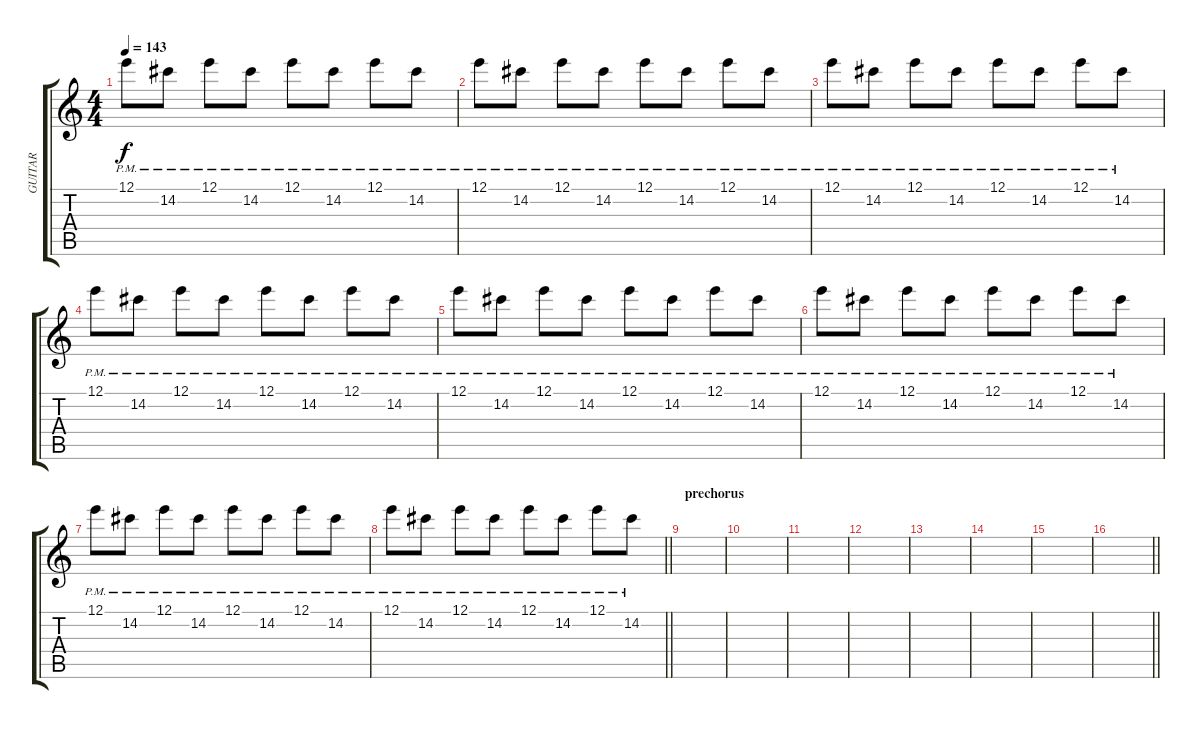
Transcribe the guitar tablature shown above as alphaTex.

\track ("GUITAR" "GUITAR") {instrument distortionguitar}
\staff {score tabs}
\tuning (E4 B3 G3 D3 A2 E2) {hide}
\ts (4 4)
\tempo 143
\clef g2
\ks c
12.1{pm}.8{dy f instrument distortionguitar} 14.2{pm}.8 12.1{pm}.8 14.2{pm}.8 12.1{pm}.8 14.2{pm}.8 12.1{pm}.8 14.2{pm}.8 |
12.1{pm}.8 14.2{pm}.8 12.1{pm}.8 14.2{pm}.8 12.1{pm}.8 14.2{pm}.8 12.1{pm}.8 14.2{pm}.8 |
12.1{pm}.8 14.2{pm}.8 12.1{pm}.8 14.2{pm}.8 12.1{pm}.8 14.2{pm}.8 12.1{pm}.8 14.2{pm}.8 |
12.1{pm}.8 14.2{pm}.8 12.1{pm}.8 14.2{pm}.8 12.1{pm}.8 14.2{pm}.8 12.1{pm}.8 14.2{pm}.8 |
12.1{pm}.8 14.2{pm}.8 12.1{pm}.8 14.2{pm}.8 12.1{pm}.8 14.2{pm}.8 12.1{pm}.8 14.2{pm}.8 |
12.1{pm}.8 14.2{pm}.8 12.1{pm}.8 14.2{pm}.8 12.1{pm}.8 14.2{pm}.8 12.1{pm}.8 14.2{pm}.8 |
12.1{pm}.8 14.2{pm}.8 12.1{pm}.8 14.2{pm}.8 12.1{pm}.8 14.2{pm}.8 12.1{pm}.8 14.2{pm}.8 |
\barLineRight lightlight
12.1{pm}.8 14.2{pm}.8 12.1{pm}.8 14.2{pm}.8 12.1{pm}.8 14.2{pm}.8 12.1{pm}.8 14.2{pm}.8 |
\section ("" "prechorus")
|
|
|
|
|
|
|
\barLineRight lightlight
